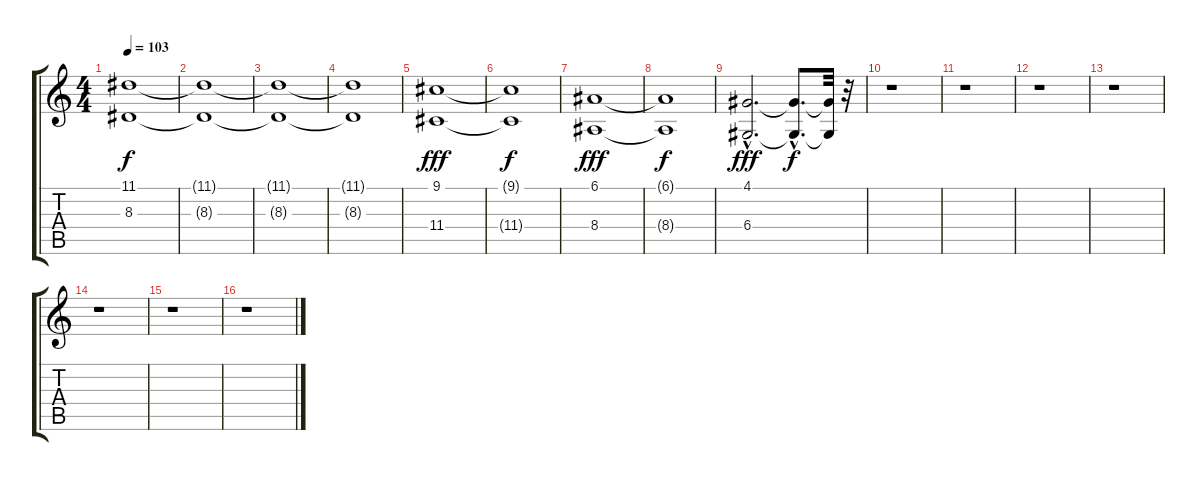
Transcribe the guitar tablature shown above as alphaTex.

\track "" {instrument stringensemble1}
\staff {score tabs}
\tuning (E4 B3 G3 D3 A2 E2) {hide}
\ts (4 4)
\tempo 103
\clef g2
\ks c
(11.1{t} 8.3{t}).1{dy f} |
(11.1{t} 8.3{t}).1 |
(11.1{t} 8.3{t}).1 |
(11.1{t} 8.3{t}).1 |
(9.1 11.4).1{dy fff} |
(9.1{t} 11.4{t}).1{dy f} |
(6.1 8.4).1{dy fff} |
(6.1{t} 8.4{t}).1{dy f} |
(4.1{hac} 6.4{hac}).2{d dy fff} (4.1{hac t} 6.4{hac t}).8{d dy f} (4.1{t} 6.4{t}).32 r.32 |
r.1 |
r.1 |
r.1 |
r.1 |
r.1 |
r.1 |
r.1
